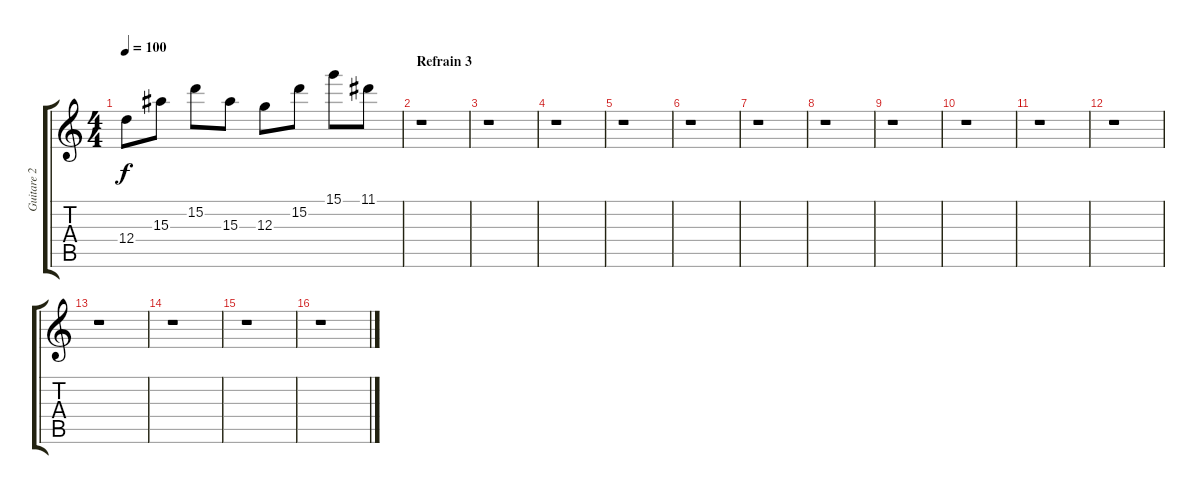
\track ("Guitare 2" "Guitare 2") {instrument electricguitarjazz}
\staff {score tabs}
\tuning (E4 B3 G3 D3 A2 E2) {hide}
\ts (4 4)
\tempo 100
\clef g2
\ks c
12.4.8{dy f} 15.3.8 15.2.8 15.3.8 12.3.8 15.2.8 15.1.8 11.1.8 |
\section ("" "Refrain 3")
r.1 |
r.1 |
r.1 |
r.1 |
r.1 |
r.1 |
r.1 |
r.1 |
r.1 |
r.1 |
r.1 |
r.1 |
r.1 |
r.1 |
r.1
